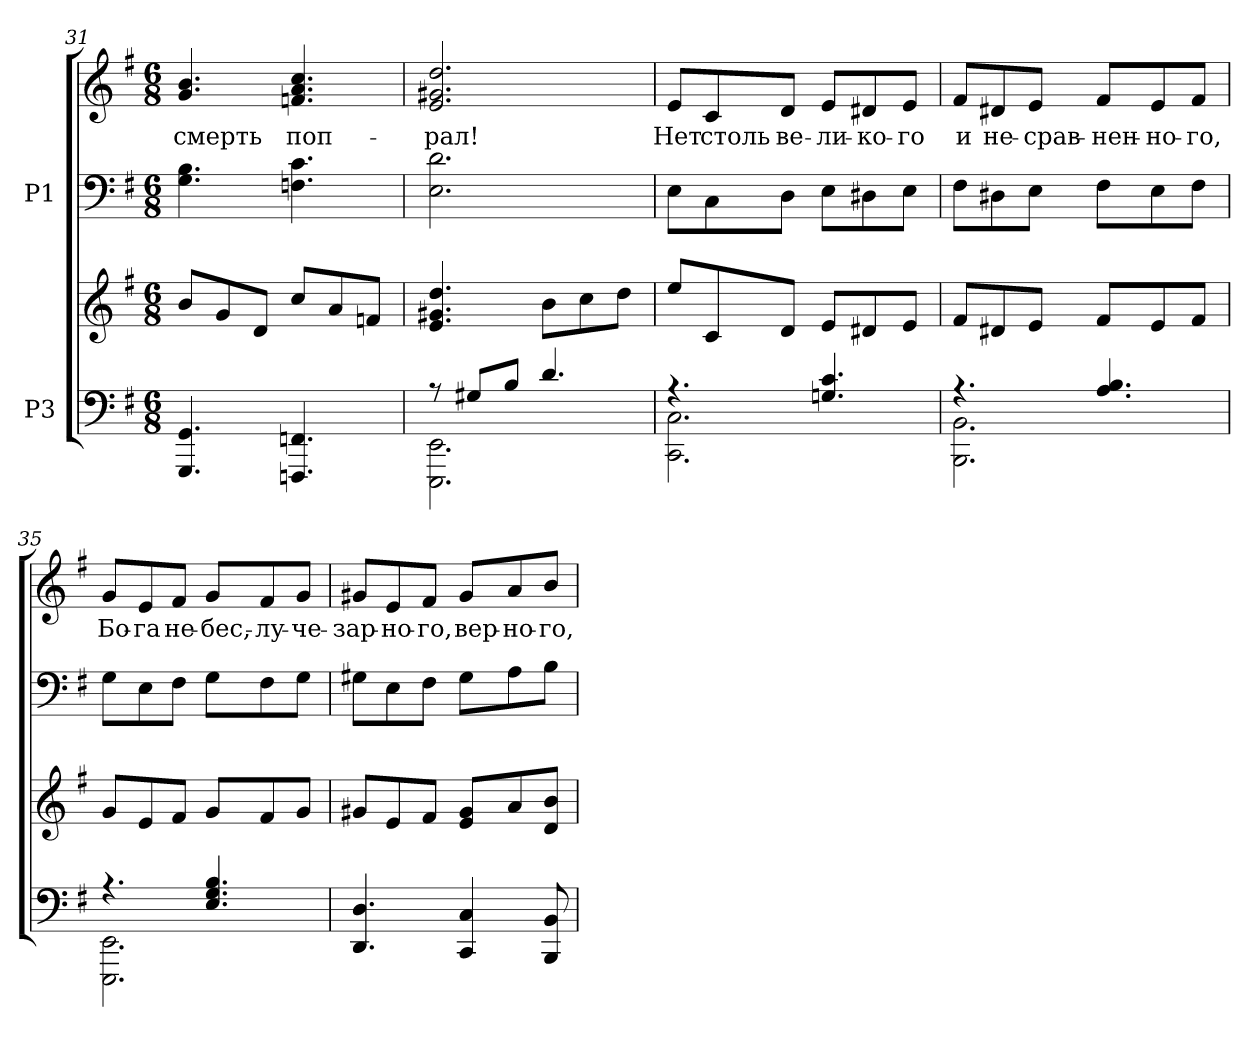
**kern	**kern	**kern	**kern	**text
*part2	*part2	*part1	*part1	*part1
*staff4	*staff3	*staff2	*staff1	*staff1
*I"P3	*	*I"P1	*	*
*clefF4	*clefG2	*clefF4	*clefG2	*
*k[f#]	*k[f#]	*k[f#]	*k[f#]	*
*G:	*G:	*G:	*G:	*
*M6/8	*M6/8	*M6/8	*M6/8	*
=31	=31	=31	=31	=31
!	!	!	!	!LO:LY:b:color=#000000
4.GGGi/ 4.GGi	8bi/L	4.Gi\ 4.Bi	4.gi/ 4.bi	смерть
.	8gi/	.	.	.
.	8di/J	.	.	.
!	!	!	!	!LO:LY:b:color=#000000
4.FFFni/ 4.FFni	8cci/L	4.Fni\ 4.ci	4.fni/ 4.ai 4.cci	поп-
.	8ai/	.	.	.
.	8fni/J	.	.	.
=32	=32	=32	=32	=32
*^	*	*	*	*
!	!	!	!	!	!LO:LY:b:color=#000000
8r	2.EEEi\ 2.EEi	4.ei/ 4.g#Xi 4.ddi	2.Ei\ 2.di	2.ei/ 2.g#Xi 2.ddi	-рал!
8G#Xi/L	.	.	.	.	.
8Bi/J	.	.	.	.	.
4.di/	.	8bi\L	.	.	.
.	.	8cci\	.	.	.
.	.	8ddi\J	.	.	.
!!LO:PB:g=z
=33	=33	=33	=33	=33	=33
!	!	!	!	!	!LO:LY:b:color=#000000
4.r	2.CCi\ 2.Ci	8eei/L	8Ei\L	8ei/L	Нет
!	!	!	!	!	!LO:LY:b:color=#000000
.	.	8ci/	8Ci\	8ci/	столь
!	!	!	!	!	!LO:LY:b:color=#000000
.	.	8di/J	8Di\J	8di/J	ве-
!	!	!	!	!	!LO:LY:b:color=#000000
4.Gni/ 4.ci	.	8ei/L	8Ei\L	8ei/L	-ли-
!	!	!	!	!	!LO:LY:b:color=#000000
.	.	8d#Xi/	8D#Xi\	8d#Xi/	-ко-
!	!	!	!	!	!LO:LY:b:color=#000000
.	.	8ei/J	8Ei\J	8ei/J	-го
=34	=34	=34	=34	=34	=34
!	!	!	!	!	!LO:LY:b:color=#000000
4.r	2.BBBi\ 2.BBi	8f#i/L	8F#i\L	8f#i/L	и
!	!	!	!	!	!LO:LY:b:color=#000000
.	.	8d#Xi/	8D#Xi\	8d#Xi/	не-
!	!	!	!	!	!LO:LY:b:color=#000000
.	.	8ei/J	8Ei\J	8ei/J	-срав-
!	!	!	!	!	!LO:LY:b:color=#000000
4.Ai/ 4.Bi	.	8f#i/L	8F#i\L	8f#i/L	-нен-
!	!	!	!	!	!LO:LY:b:color=#000000
.	.	8ei/	8Ei\	8ei/	-но-
!	!	!	!	!	!LO:LY:b:color=#000000
.	.	8f#i/J	8F#i\J	8f#i/J	-го,
=35	=35	=35	=35	=35	=35
!	!	!	!	!	!LO:LY:b:color=#000000
4.r	2.EEEi\ 2.EEi	8gi/L	8Gi\L	8gi/L	Бо-
!	!	!	!	!	!LO:LY:b:color=#000000
.	.	8ei/	8Ei\	8ei/	-га
!	!	!	!	!	!LO:LY:b:color=#000000
.	.	8f#i/J	8F#i\J	8f#i/J	не-
!	!	!	!	!	!LO:LY:b:color=#000000
4.Ei/ 4.Gi 4.Bi	.	8gi/L	8Gi\L	8gi/L	-бес,-
!	!	!	!	!	!LO:LY:b:color=#000000
.	.	8f#i/	8F#i\	8f#i/	-лу-
!	!	!	!	!	!LO:LY:b:color=#000000
.	.	8gi/J	8Gi\J	8gi/J	-че-
*v	*v	*	*	*	*
=36	=36	=36	=36	=36
!	!	!	!	!LO:LY:b:color=#000000
4.DDi/ 4.Di	8g#Xi/L	8G#Xi\L	8g#Xi/L	-зар-
!	!	!	!	!LO:LY:b:color=#000000
.	8ei/	8Ei\	8ei/	-но-
!	!	!	!	!LO:LY:b:color=#000000
.	8f#i/J	8F#i\J	8f#i/J	-го,
!	!	!	!	!LO:LY:b:color=#000000
4CCi/ 4Ci	8ei/ 8g#iL	8G#i\L	8g#i/L	вер-
!	!	!	!	!LO:LY:b:color=#000000
.	8ai/	8Ai\	8ai/	-но-
!	!	!	!	!LO:LY:b:color=#000000
8BBBi/ 8BBi	8di/ 8biJ	8Bi\J	8bi/J	-го,
=	=	=	=	=
*-	*-	*-	*-	*-
